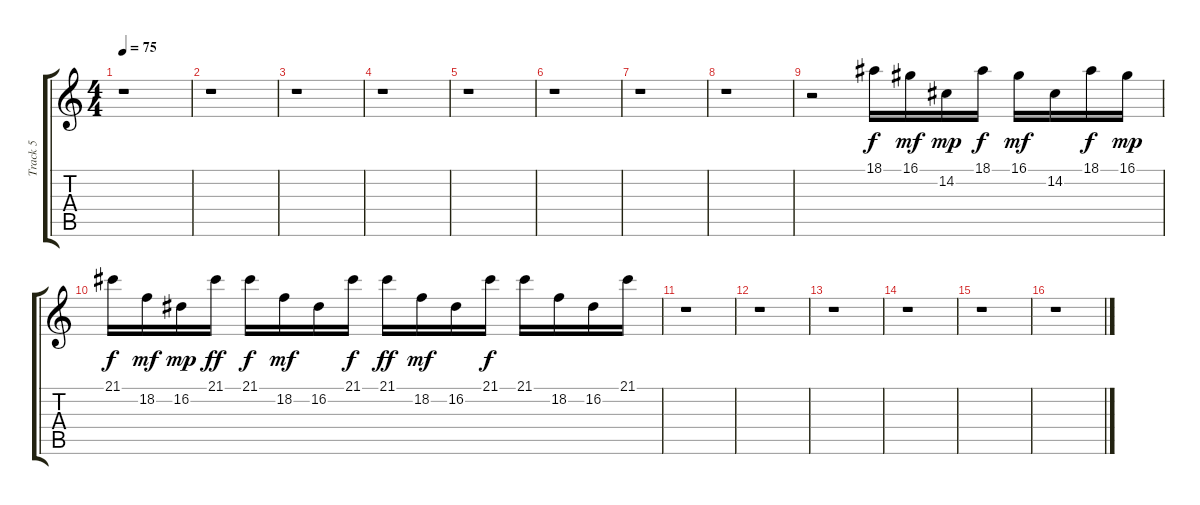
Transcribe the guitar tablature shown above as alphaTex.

\track ("Track 5" "Track 5") {instrument churchorgan}
\staff {score tabs}
\tuning (E4 B3 G3 D3 A2 E2) {hide}
\ts (4 4)
\tempo 75
\clef g2
\ks c
r.1{dy mf} |
r.1 |
r.1 |
r.1 |
r.1 |
r.1 |
r.1 |
r.1 |
r.2 18.1.16{dy f} 16.1.16{dy mf} 14.2.16{dy mp} 18.1.16{dy f} 16.1.16{dy mf} 14.2.16 18.1.16{dy f} 16.1.16{dy mp} |
21.1.16{dy f} 18.2.16{dy mf} 16.2.16{dy mp} 21.1.16{dy ff} 21.1.16{dy f} 18.2.16{dy mf} 16.2.16 21.1.16{dy f} 21.1.16{dy ff} 18.2.16{dy mf} 16.2.16 21.1.16{dy f} 21.1.16 18.2.16 16.2.16 21.1.16 |
r.1 |
r.1 |
r.1 |
r.1 |
r.1 |
r.1
